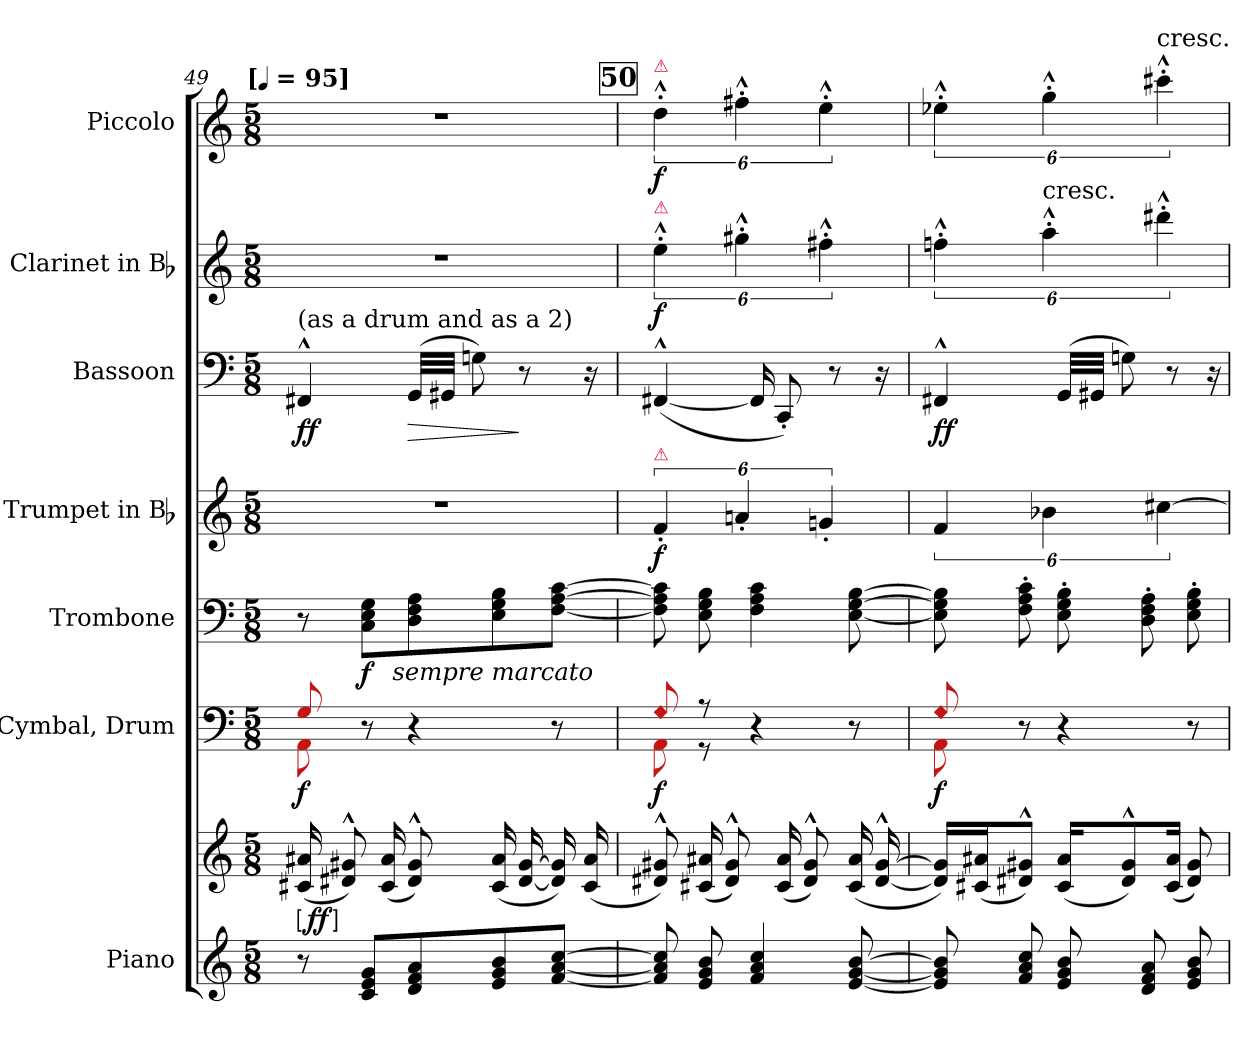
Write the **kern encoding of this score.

**kern	**kern	**dynam	**kern	**dynam	**kern	**dynam	**kern	**dynam	**kern	**dynam	**kern	**dynam	**kern	**dynam
*part7	*part7	*part7	*part6	*part6	*part5	*part5	*part4	*part4	*part3	*part3	*part2	*part2	*part1	*part1
*staff8	*staff7	*staff7/8	*staff6	*staff6	*staff5	*staff5	*staff4	*staff4	*staff3	*staff3	*staff2	*staff2	*staff1	*staff1
*I"Piano	*	*	*I"Cymbal, Drum	*	*I"Trombone	*	*I"Trumpet in Bb	*	*I"Bassoon	*	*I"Clarinet in Bb	*	*I"Piccolo	*
*I'Pno.	*	*	*	*	*I'Tbn.	*	*I'Tpt.	*	*I'Bsn.	*	*I'Cl.	*	*I'Picc.	*
*clefG2	*clefG2	*	*clefF4	*	*clefF4	*	*clefG2	*	*clefF4	*	*clefG2	*	*clefG2	*
*	*	*	*	*	*	*	*ITrd1c2	*	*	*	*ITrd1c2	*	*ITrd-7c-12	*
*k[]	*k[]	*	*k[]	*	*k[]	*	*k[b-e-]	*	*k[]	*	*k[b-e-]	*	*k[]	*
!!LO:TX:omd:t=[[quarter] = 95]
*M5/8	*M5/8	*	*M5/8	*	*M5/8	*	*M5/8	*	*M5/8	*	*M5/8	*	*M5/8	*
*MM95	*MM95	*	*MM95	*	*MM95	*	*MM95	*	*MM95	*	*MM95	*	*MM95	*
=49	=49	=49	=49	=49	=49	=49	=49	=49	=49	=49	=49	=49	=49	=49
!	!	!	!	!	!	!	!	!	!LO:TX:a:t=(as a drum and as a 2)	!	!	!	!	!
!	!	!	!LO:TX:a:t=Cymbal	!	!	!	!	!	!	!	!	!	!	!
!	!	!	!LO:TX:b:t=Drum	!	!	!	!	!	!	!	!	!	!	!
!	!	!LO:DY:ed=brack	!LO:N:head=diamond	!	!	!	!	!	!	!	!	!	!	!
*	*	*	*^	*	*	*	*	*	*	*	*	*	*	*
8r	(16c#X 16a#X	ff	8Ree/	8Rf\	f	8r	.	8%5r	.	4FF#X^^	ff	8%5r	.	8%5r	.
.	8d#X^^ 8g#X^^)	.	.	.	.	.	.	.	.	.	.	.	.	.	.
!	!	!	!	!	!	!	!LO:DY:t=%s sempre marcato	!	!	!	!	!	!	!	!
8c 8e 8gL	.	.	8r	8ryy	.	8C 8E 8GL	f	.	.	.	.	.	.	.	.
.	(16c# 16a#	.	.	.	.	.	.	.	.	.	.	.	.	.	.
!	!	!	!	!	!	!	!	!	!	!	!LO:HP:b	!	!	!	!
8d 8f 8a	8d#^^ 8g#^^)	.	32ryy	4r	.	8D 8F 8A	.	.	.	(<32GGLLL	>	.	.	.	.
.	.	.	32ryy	.	.	.	.	.	.	32GG#XJJJ	.	.	.	.	.
.	.	.	16ryy	.	.	.	.	.	.	8Gn)	.	.	.	.	.
8e 8g 8b	(16c# 16a#	.	16ryy	.	.	8E 8G 8B	.	.	.	.	.	.	.	.	.
.	[16d# [16g#	.	16ryy	.	.	.	.	.	.	8r	]	.	.	.	.
[8f [8a [8ccJ	16d#] 16g#])	.	16ryy	8r	.	[8F [8A [8cJ	.	.	.	.	.	.	.	.	.
.	(16c# 16a#	.	16ryy	.	.	.	.	.	.	16r	.	.	.	.	.
!!LO:REH:place=s1:t=50
=50	=50	=50	=50	=50	=50	=50	=50	=50	=50	=50	=50	=50	=50	=50	=50
!	!	!	!	!	!	!	!	!	!	!	!	!	!	!LO:TX:a:color=crimson:t=⚠	!
!	!	!	!	!	!	!	!	!	!	!	!	!LO:TX:a:color=crimson:t=⚠	!	!	!
!	!	!	!	!	!	!	!	!LO:TX:a:color=crimson:t=⚠	!	!	!	!	!	!	!
!	!	!	!LO:N:head=diamond	!	!	!	!	!	!	!	!	!	!	!	!
8f] 8a] 8cc]	8d#X^^ 8g#X^^)	.	8Ree/	8Rf\	f	8F] 8A] 8c]	.	24%5e-'	f	([4FF#X^^	.	24%5dd'^^	f	24%5ddd'^^	f
8e 8g 8b	(16c#X 16a#X	.	8r	8r	.	8E 8G 8B	.	.	.	.	.	.	.	.	.
.	8d#^^ 8g#^^)	.	.	.	.	.	.	.	.	.	.	.	.	.	.
.	.	.	.	.	.	.	.	24%5gn'	.	.	.	24%5ff#X'^^	.	24%5fff#X'^^	.
4f 4a 4cc	.	.	4r	4.ryy	.	4F 4A 4c	.	.	.	16FF#]	.	.	.	.	.
.	(16c# 16a#	.	.	.	.	.	.	.	.	8CC')	.	.	.	.	.
.	8d#^^ 8g#^^)	.	.	.	.	.	.	.	.	.	.	.	.	.	.
.	.	.	.	.	.	.	.	24%5fn'	.	.	.	24%5een'^^	.	24%5eee'^^	.
.	.	.	.	.	.	.	.	.	.	8r	.	.	.	.	.
[8e [8g [8b	(16c# 16a#	.	8r	.	.	[8E [8G [8B	.	.	.	.	.	.	.	.	.
.	[16d#^^ [16g#^^	.	.	.	.	.	.	.	.	16r	.	.	.	.	.
=51	=51	=51	=51	=51	=51	=51	=51	=51	=51	=51	=51	=51	=51	=51	=51
!	!	!	!LO:N:head=diamond	!	!	!	!	!	!	!	!	!	!	!	!
8e] 8g] 8b]	16d#] 16g#]LL)	.	8Ree/	8Rf\	f	8E] 8G] 8B]	.	24%5e-	.	4FF#X^^	ff	24%5ee-X'^^	.	24%5eee-X'^^	.
.	(16c#X 16a#XJ	.	.	.	.	.	.	.	.	.	.	.	.	.	.
8f 8a 8cc	8d#X^^ 8g#X^^J)	.	8r	2ryy	.	8F' 8A' 8c'	.	.	.	.	.	.	.	.	.
!	!	!	!	!	!	!	!	!	!	!	!	!LO:TX:t=cresc.	!	!	!
.	.	.	.	.	.	.	.	24%5a-X	.	.	.	24%5gg'^^	.	24%5ggg'^^	.
8e 8g 8b	(16c# 16a#KL	.	4r	.	.	8E' 8G' 8B'	.	.	.	(<32GGLLL	.	.	.	.	.
.	.	.	.	.	.	.	.	.	.	32GG#XJJJ	.	.	.	.	.
.	8d#^^ 8g#^^)	.	.	.	.	.	.	.	.	8Gn)	.	.	.	.	.
8d 8f 8a	.	.	.	.	.	8D' 8F' 8A'	.	.	.	.	.	.	.	.	.
!	!	!	!	!	!	!	!	!	!	!	!	!	!	!LO:TX:t=cresc.	!
.	.	.	.	.	.	.	.	[24%5bn	.	.	.	24%5ccc#X'^^	.	24%5cccc#X'^^	.
.	(16c# 16a#Jk	.	.	.	.	.	.	.	.	8r	.	.	.	.	.
8e 8g 8b	8d# 8g#)	.	8r	.	.	8E' 8G' 8B'	.	.	.	.	.	.	.	.	.
.	.	.	.	.	.	.	.	.	.	16r	.	.	.	.	.
*	*	*	*v	*v	*	*	*	*	*	*	*	*	*	*	*
=	=	=	=	=	=	=	=	=	=	=	=	=	=	=
*-	*-	*-	*-	*-	*-	*-	*-	*-	*-	*-	*-	*-	*-	*-
